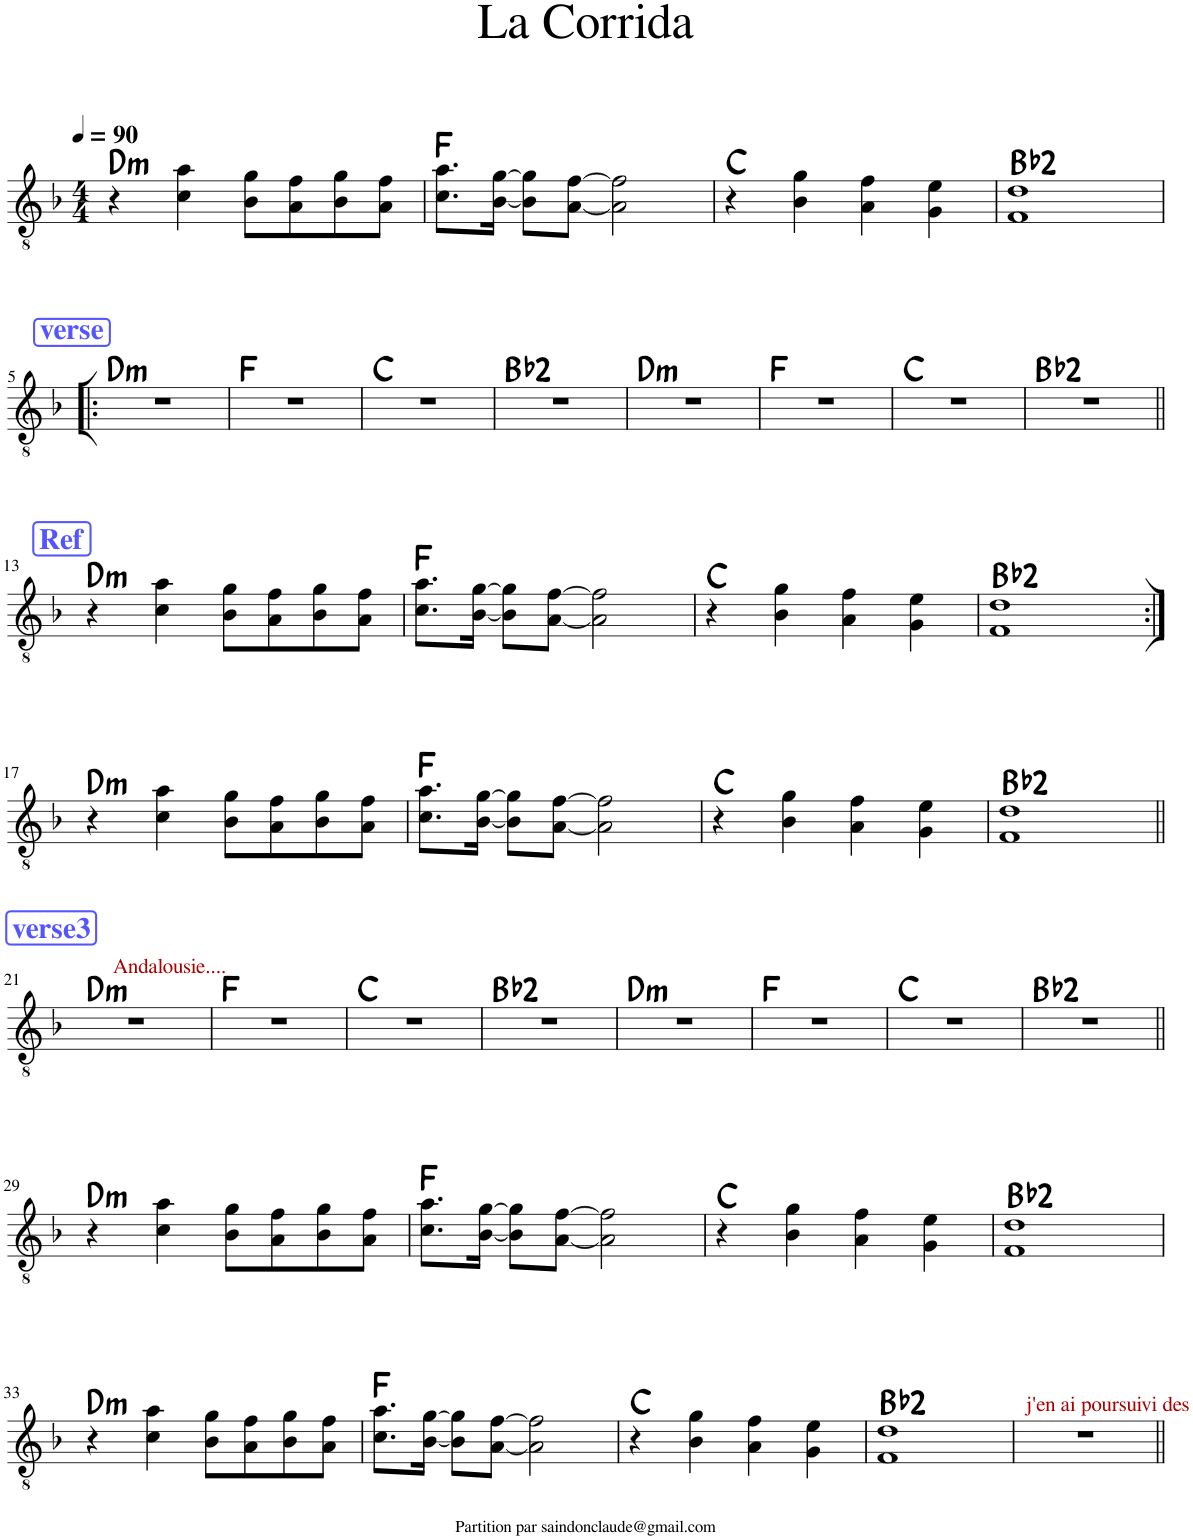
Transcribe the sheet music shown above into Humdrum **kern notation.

**kern	**harte
*part1	*part1
*staff1	*
*I"Classical Guitar	*
*clefGv2	*
*k[b-]	*
*M4/4	*
*MM90	*
=1	=1
!	!LO:H:kt=m
4r	D:min
4c\ 4a\	.
8B-\ 8g\L	.
8A\ 8f\	.
8B-\ 8g\	.
8A\ 8f\J	.
=2	=2
8.c\ 8.a\L	F:maj
[16B-\ [16g\Jk	.
8B-\] 8g\]L	.
[8A\ [8f\J	.
2A\] 2f\]	.
=3	=3
4r	C:maj
4B-\ 4g\	.
4A\ 4f\	.
4G\ 4e\	.
=4	=4
1F 1d	Bb:maj(2)
!!LO:LB:g=z
!!LO:REH:place=s1:a:B:cj:color=#5555FF:fs=14:t=verse
=5!|:	=5!|:
!	!LO:H:kt=m
1r	D:min
=6	=6
1r	F:maj
=7	=7
1r	C:maj
=8	=8
1r	Bb:maj(2)
=9	=9
!	!LO:H:kt=m
1r	D:min
=10	=10
1r	F:maj
=11	=11
1r	C:maj
=12	=12
1r	Bb:maj(2)
!!LO:LB:g=z
!!LO:REH:place=s1:a:B:cj:color=#5555FF:fs=14:t=Ref
=13||	=13||
!	!LO:H:kt=m
4r	D:min
4c\ 4a\	.
8B-\ 8g\L	.
8A\ 8f\	.
8B-\ 8g\	.
8A\ 8f\J	.
=14	=14
8.c\ 8.a\L	F:maj
[16B-\ [16g\Jk	.
8B-\] 8g\]L	.
[8A\ [8f\J	.
2A\] 2f\]	.
=15	=15
4r	C:maj
4B-\ 4g\	.
4A\ 4f\	.
4G\ 4e\	.
=16	=16
1F 1d	Bb:maj(2)
!!LO:LB:g=z
=17:|!	=17:|!
!	!LO:H:kt=m
4r	D:min
4c\ 4a\	.
8B-\ 8g\L	.
8A\ 8f\	.
8B-\ 8g\	.
8A\ 8f\J	.
=18	=18
8.c\ 8.a\L	F:maj
[16B-\ [16g\Jk	.
8B-\] 8g\]L	.
[8A\ [8f\J	.
2A\] 2f\]	.
=19	=19
4r	C:maj
4B-\ 4g\	.
4A\ 4f\	.
4G\ 4e\	.
=20	=20
1F 1d	Bb:maj(2)
!!LO:LB:g=z
!!LO:REH:place=s1:a:B:cj:color=#5555FF:fs=14:t=verse3
=21||	=21||
!LO:TX:a:color=#AA0000:t=Andalousie....	!LO:H:kt=m
1r	D:min
=22	=22
1r	F:maj
=23	=23
1r	C:maj
=24	=24
1r	Bb:maj(2)
=25	=25
!	!LO:H:kt=m
1r	D:min
=26	=26
1r	F:maj
=27	=27
1r	C:maj
=28	=28
1r	Bb:maj(2)
!!LO:LB:g=z
=29||	=29||
!	!LO:H:kt=m
4r	D:min
4c\ 4a\	.
8B-\ 8g\L	.
8A\ 8f\	.
8B-\ 8g\	.
8A\ 8f\J	.
=30	=30
8.c\ 8.a\L	F:maj
[16B-\ [16g\Jk	.
8B-\] 8g\]L	.
[8A\ [8f\J	.
2A\] 2f\]	.
=31	=31
4r	C:maj
4B-\ 4g\	.
4A\ 4f\	.
4G\ 4e\	.
=32	=32
1F 1d	Bb:maj(2)
!!LO:LB:g=z
=33	=33
!	!LO:H:kt=m
4r	D:min
4c\ 4a\	.
8B-\ 8g\L	.
8A\ 8f\	.
8B-\ 8g\	.
8A\ 8f\J	.
=34	=34
8.c\ 8.a\L	F:maj
[16B-\ [16g\Jk	.
8B-\] 8g\]L	.
[8A\ [8f\J	.
2A\] 2f\]	.
=35	=35
4r	C:maj
4B-\ 4g\	.
4A\ 4f\	.
4G\ 4e\	.
=36	=36
1F 1d	Bb:maj(2)
=37	=37
!LO:TX:a:color=#AA0000:t=j'en ai poursuivi des	!
1r	.
=||	=||
*-	*-
